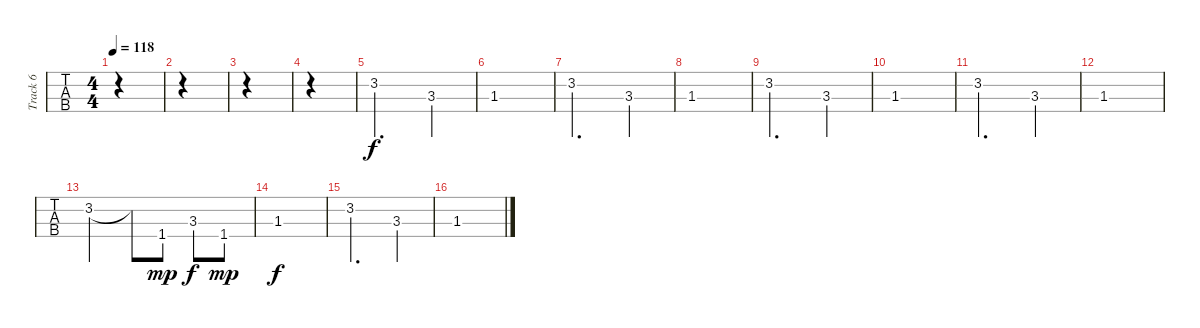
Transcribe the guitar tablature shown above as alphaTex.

\track ("Track 6" "Track 6") {instrument electricbassfinger}
\staff {tabs}
\tuning (G2 D2 A1 E1) {hide}
\ts (4 4)
\tempo 118
\clef f4
\ks c
|
|
|
|
3.2.2{d} 3.3.4 |
1.3.1 |
3.2.2{d} 3.3.4 |
1.3.1 |
3.2.2{d} 3.3.4 |
1.3.1 |
3.2.2{d} 3.3.4 |
1.3.1 |
3.2.2 3.2{t}.8 1.4.8{dy mp} 3.3.8{dy f} 1.4.8{dy mp} |
1.3.1{dy f} |
3.2.2{d} 3.3.4 |
1.3.1
